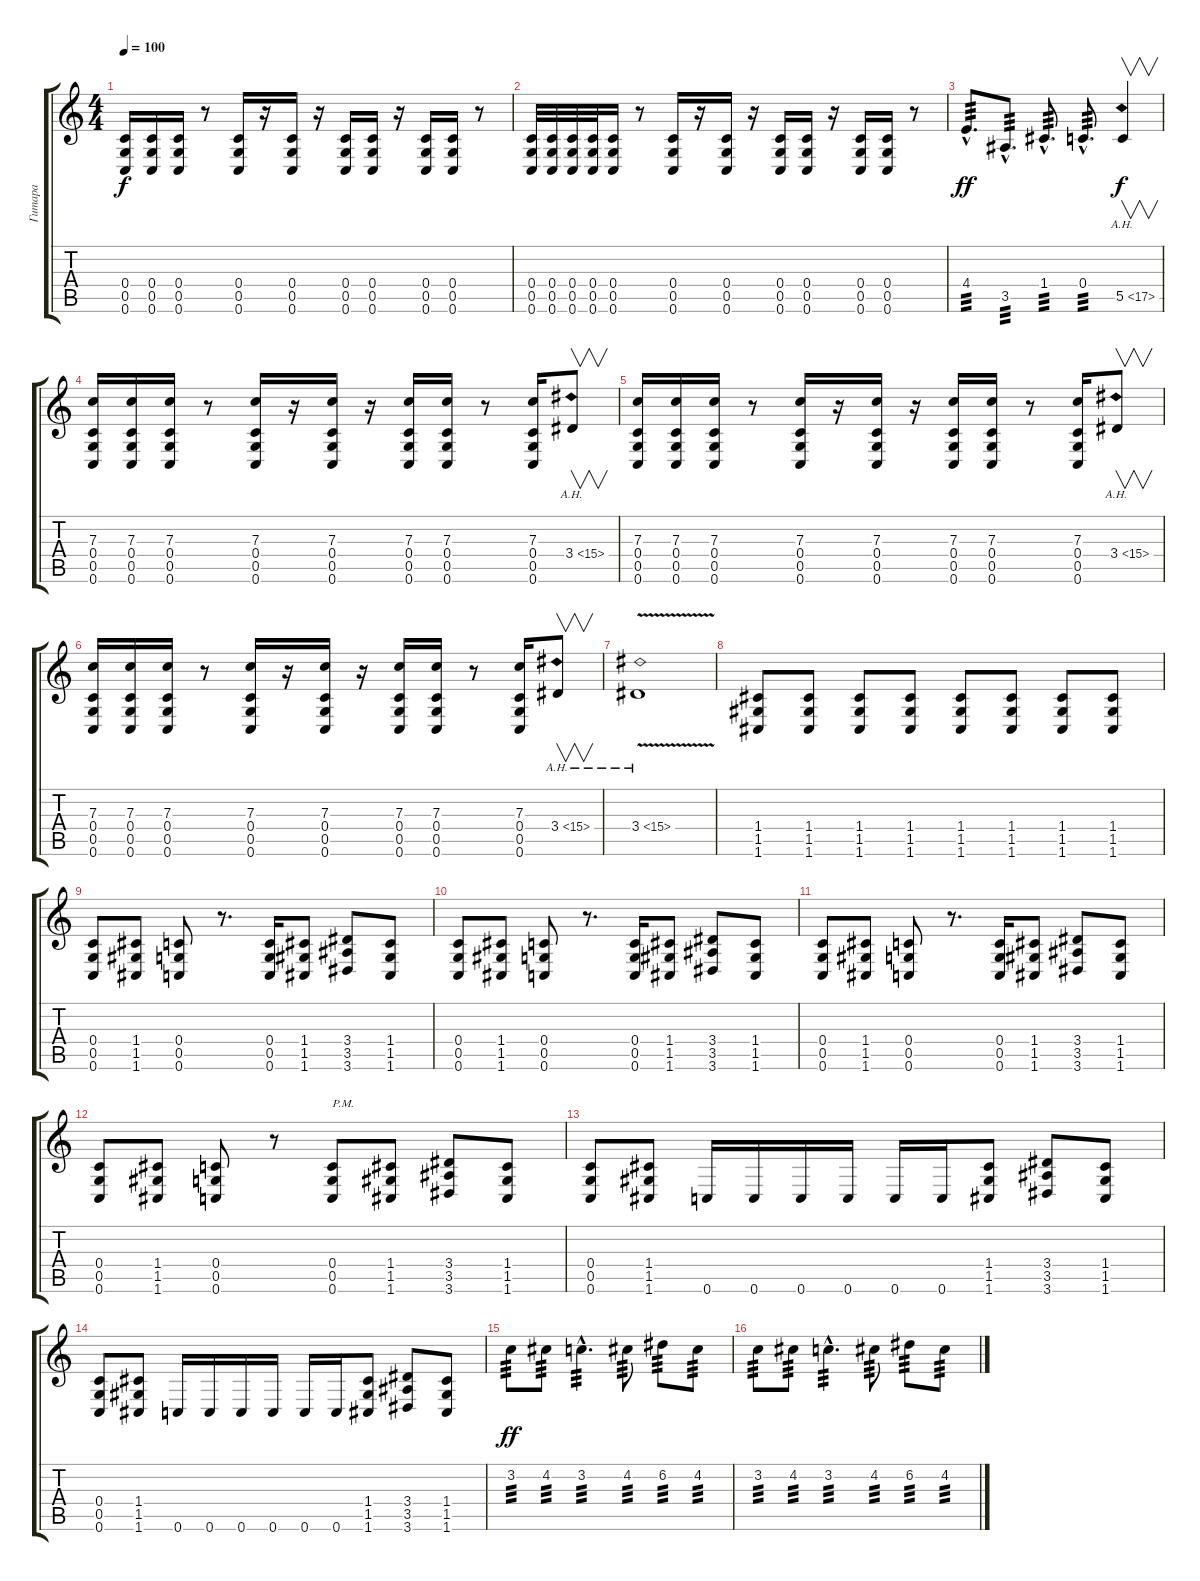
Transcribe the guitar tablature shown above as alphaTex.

\track ("Гитара" "Гитара") {instrument distortionguitar}
\staff {score tabs}
\tuning (D4 A3 F3 C3 G2 C2) {hide}
\ts (4 4)
\tempo 100
\clef g2
\ks c
(0.4 0.5 0.6).16{dy f} (0.4 0.5 0.6).16 (0.4 0.5 0.6).16 r.8 (0.4 0.5 0.6).16 r.16 (0.4 0.5 0.6).16 r.16 (0.4 0.5 0.6).16 (0.4 0.5 0.6).16 r.16 (0.4 0.5 0.6).16 (0.4 0.5 0.6).16 r.8 |
(0.4 0.5 0.6).32 (0.4 0.5 0.6).32 (0.4 0.5 0.6).32 (0.4 0.5 0.6).32 (0.4 0.5 0.6).16 r.8 (0.4 0.5 0.6).16 r.16 (0.4 0.5 0.6).16 r.16 (0.4 0.5 0.6).16 (0.4 0.5 0.6).16 r.16 (0.4 0.5 0.6).16 (0.4 0.5 0.6).16 r.8 |
4.4{hac}.8{d tp 3 dy ff} 3.5{hac}.8{d tp 3} 1.4{hac}.8{d tp 3} 0.4{hac}.8{d tp 3} 5.5{ah 12}.4{v dy f instrument guitarharmonics} |
(7.3 0.4 0.5 0.6).16{instrument distortionguitar} (7.3 0.4 0.5 0.6).16 (7.3 0.4 0.5 0.6).16 r.8 (7.3 0.4 0.5 0.6).16 r.16 (7.3 0.4 0.5 0.6).16 r.16 (7.3 0.4 0.5 0.6).16 (7.3 0.4 0.5 0.6).16 r.8 (7.3 0.4 0.5 0.6).16 3.4{ah 12}.8{v instrument guitarharmonics} |
(7.3 0.4 0.5 0.6).16{instrument distortionguitar} (7.3 0.4 0.5 0.6).16 (7.3 0.4 0.5 0.6).16 r.8 (7.3 0.4 0.5 0.6).16 r.16 (7.3 0.4 0.5 0.6).16 r.16 (7.3 0.4 0.5 0.6).16 (7.3 0.4 0.5 0.6).16 r.8 (7.3 0.4 0.5 0.6).16 3.4{ah 12}.8{v instrument guitarharmonics} |
(7.3 0.4 0.5 0.6).16{instrument distortionguitar} (7.3 0.4 0.5 0.6).16 (7.3 0.4 0.5 0.6).16 r.8 (7.3 0.4 0.5 0.6).16 r.16 (7.3 0.4 0.5 0.6).16 r.16 (7.3 0.4 0.5 0.6).16 (7.3 0.4 0.5 0.6).16 r.8 (7.3 0.4 0.5 0.6).16 3.4{ah 12}.8{v instrument guitarharmonics} |
3.4{ah 12 v}.1{instrument distortionguitar} |
(1.4 1.5 1.6).8 (1.4 1.5 1.6).8 (1.4 1.5 1.6).8 (1.4 1.5 1.6).8 (1.4 1.5 1.6).8 (1.4 1.5 1.6).8 (1.4 1.5 1.6).8 (1.4 1.5 1.6).8 |
(0.4 0.5 0.6).8 (1.4 1.5 1.6).8 (0.4 0.5 0.6).8 r.8{d} (0.4 0.5 0.6).16 (1.4 1.5 1.6).8 (3.4 3.5 3.6).8 (1.4 1.5 1.6).8 |
(0.4 0.5 0.6).8 (1.4 1.5 1.6).8 (0.4 0.5 0.6).8 r.8{d} (0.4 0.5 0.6).16 (1.4 1.5 1.6).8 (3.4 3.5 3.6).8 (1.4 1.5 1.6).8 |
(0.4 0.5 0.6).8 (1.4 1.5 1.6).8 (0.4 0.5 0.6).8 r.8{d} (0.4 0.5 0.6).16 (1.4 1.5 1.6).8 (3.4 3.5 3.6).8 (1.4 1.5 1.6).8 |
(0.4 0.5 0.6).8 (1.4 1.5 1.6).8 (0.4 0.5 0.6).8 r.8 (0.4 0.5 0.6).8{txt "P.M."} (1.4 1.5 1.6).8 (3.4 3.5 3.6).8 (1.4 1.5 1.6).8 |
(0.4 0.5 0.6).8 (1.4 1.5 1.6).8 0.6.16 0.6.16 0.6.16 0.6.16 0.6.16 0.6.16 (1.4 1.5 1.6).8 (3.4 3.5 3.6).8 (1.4 1.5 1.6).8 |
(0.4 0.5 0.6).8 (1.4 1.5 1.6).8 0.6.16 0.6.16 0.6.16 0.6.16 0.6.16 0.6.16 (1.4 1.5 1.6).8 (3.4 3.5 3.6).8 (1.4 1.5 1.6).8 |
3.2.8{tp 3 dy ff} 4.2.8{tp 3} 3.2{hac}.4{d tp 3} 4.2.8{tp 3} 6.2.8{tp 3} 4.2.8{tp 3} |
3.2.8{tp 3} 4.2.8{tp 3} 3.2{hac}.4{d tp 3} 4.2.8{tp 3} 6.2.8{tp 3} 4.2.8{tp 3}
